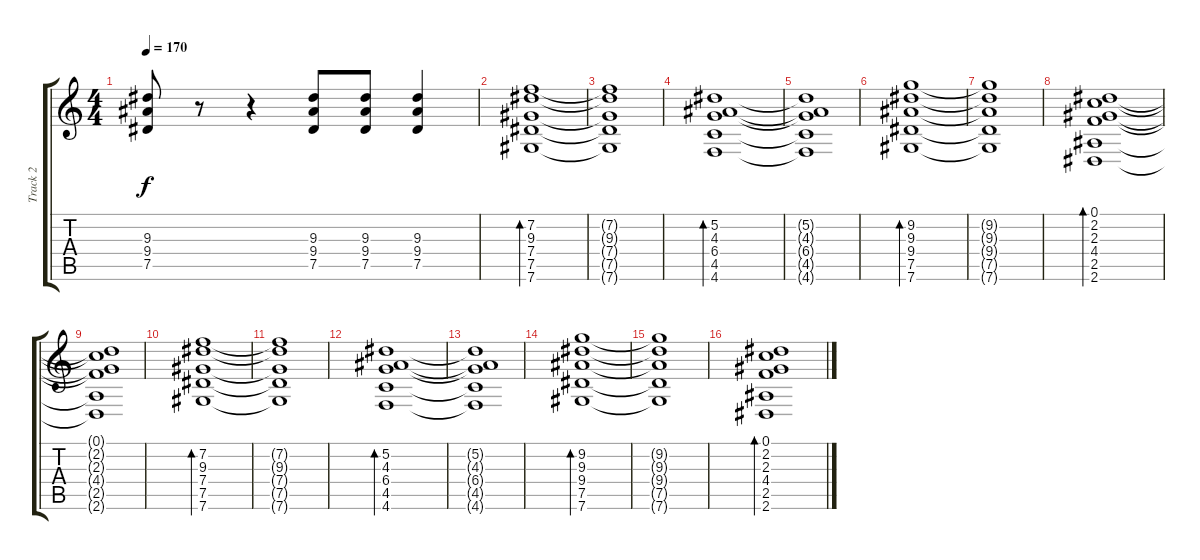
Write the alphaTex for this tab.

\track ("Track 2" "Track 2") {instrument electricguitarmuted bank 255}
\staff {score tabs}
\tuning (Eb4 Bb3 Gb3 Db3 Ab2 Db2) {hide}
\ts (4 4)
\tempo 170
\clef g2
\ks c
(9.3 9.4 7.5).8{dy f} r.8 r.4 (9.3 9.4 7.5).8 (9.3 9.4 7.5).8 (9.3 9.4 7.5).4 |
(7.2 9.3 7.4 7.5 7.6).1{bd 480 volume 7 instrument electricguitarjazz} |
(7.2{t} 9.3{t} 7.4{t} 7.5{t} 7.6{t}).1 |
(5.2 4.3 6.4 4.5 4.6).1{bd 480} |
(5.2{t} 4.3{t} 6.4{t} 4.5{t} 4.6{t}).1 |
(9.2 9.3 9.4 7.5 7.6).1{bd 480} |
(9.2{t} 9.3{t} 9.4{t} 7.5{t} 7.6{t}).1 |
(0.1 2.2 2.3 4.4 2.5 2.6).1{bd 480} |
(0.1{t} 2.2{t} 2.3{t} 4.4{t} 2.5{t} 2.6{t}).1 |
(7.2 9.3 7.4 7.5 7.6).1{bd 480} |
(7.2{t} 9.3{t} 7.4{t} 7.5{t} 7.6{t}).1 |
(5.2 4.3 6.4 4.5 4.6).1{bd 480} |
(5.2{t} 4.3{t} 6.4{t} 4.5{t} 4.6{t}).1 |
(9.2 9.3 9.4 7.5 7.6).1{bd 480} |
(9.2{t} 9.3{t} 9.4{t} 7.5{t} 7.6{t}).1 |
(0.1 2.2 2.3 4.4 2.5 2.6).1{bd 480}
